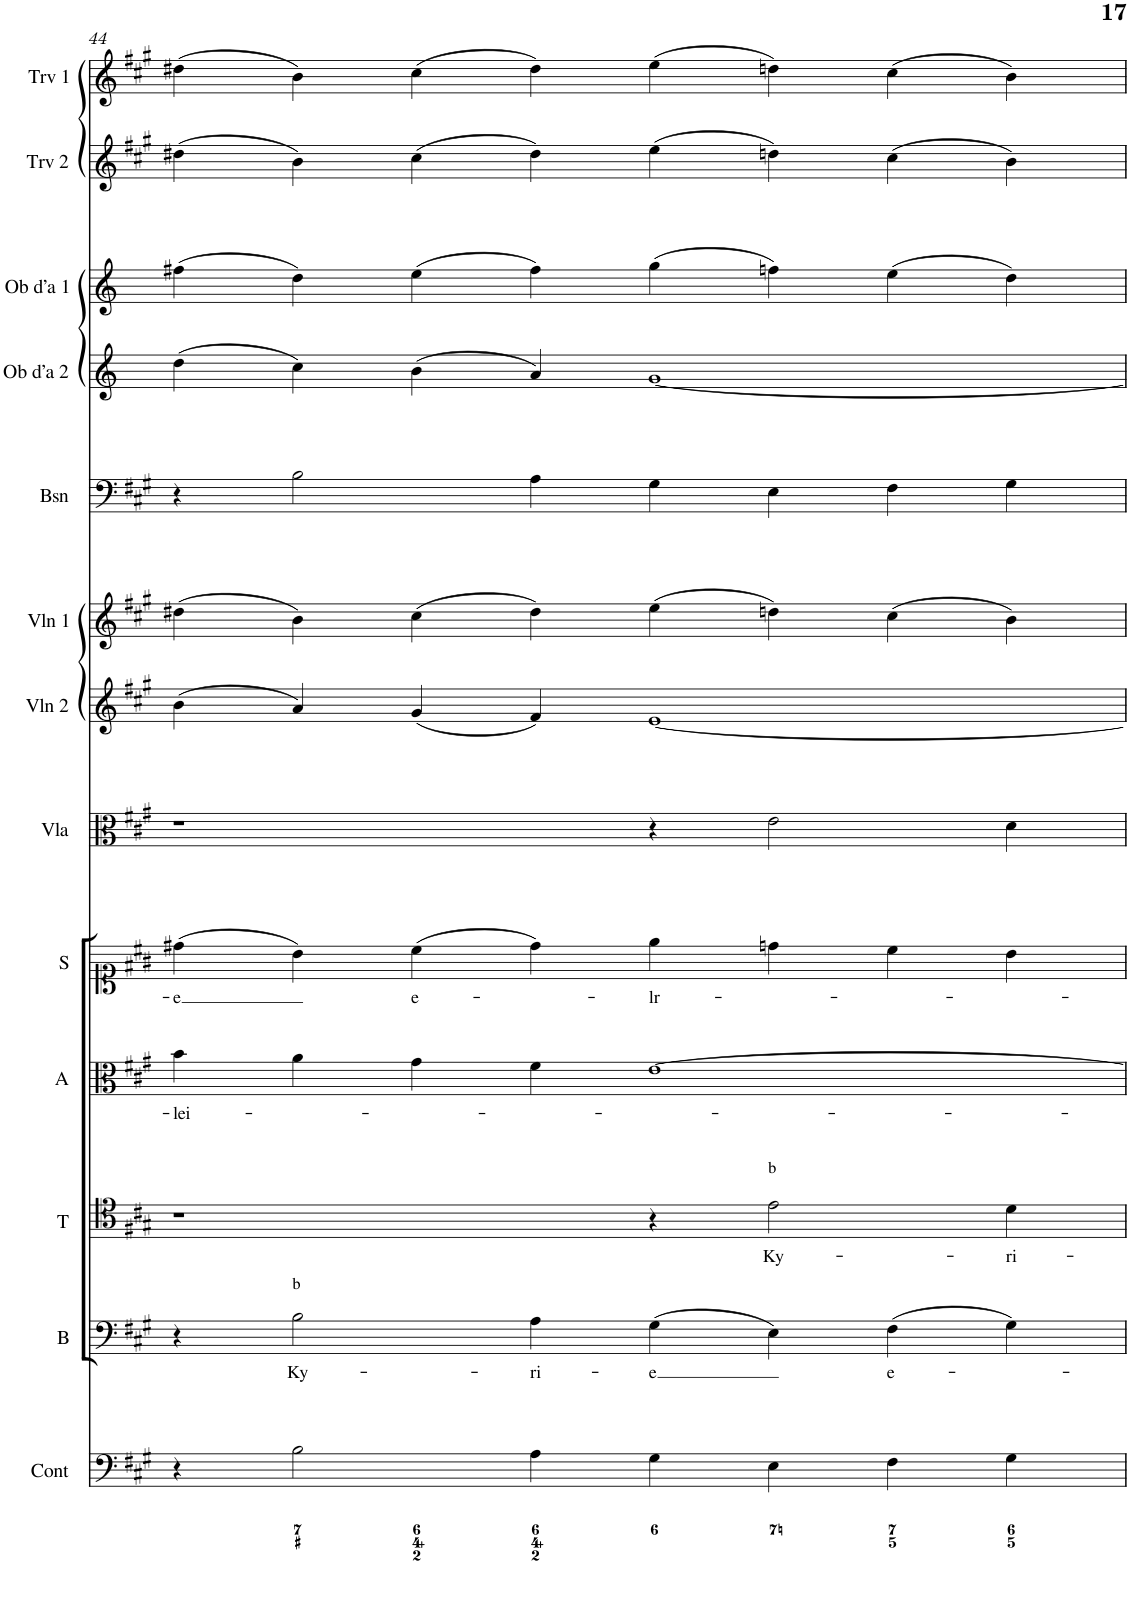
**kern	**kern	**text	**kern	**text	**kern	**text	**kern	**text	**kern	**kern	**kern	**kern	**kern	**kern	**kern	**kern
*part13	*part12	*part12	*part11	*part11	*part10	*part10	*part9	*part9	*part8	*part7	*part6	*part5	*part4	*part3	*part2	*part1
*staff13	*staff12	*staff12	*staff11	*staff11	*staff10	*staff10	*staff9	*staff9	*staff8	*staff7	*staff6	*staff5	*staff4	*staff3	*staff2	*staff1
*I"Continuo	*I"Bass	*	*I"Tenor	*	*I"Alto	*	*I"Soprano	*	*I"Viola	*I"Violin 2	*I"Violin 1	*I"Bassoon	*I"Oboe d’amore 2	*I"Oboe d’amore 1	*I"Traverso 2	*I"Traverso 1
*I'Cont	*I'B	*	*I'T	*	*I'A	*	*I'S	*	*I'Vla	*I'Vln 2	*I'Vln 1	*I'Bsn	*I'Ob d’a 2	*I'Ob d’a 1	*I'Trv 2	*I'Trv 1
!!LO:PB:g=z
*clefF4	*clefF4	*	*clefC4	*	*clefC3	*	*clefC1	*	*clefC3	*clefG2	*clefG2	*clefF4	*clefG2	*clefG2	*clefG2	*clefG2
*	*	*	*	*	*	*	*	*	*	*	*	*	*Trd2c3	*Trd2c3	*	*
*k[f#c#g#]	*k[f#c#g#]	*	*k[f#c#g#]	*	*k[f#c#g#]	*	*k[f#c#g#]	*	*k[f#c#g#]	*k[f#c#g#]	*k[f#c#g#]	*k[f#c#g#]	*k[]	*k[]	*k[f#c#g#]	*k[f#c#g#]
*M4/2	*M4/2	*	*M4/2	*	*M4/2	*	*M4/2	*	*M4/2	*M4/2	*M4/2	*M4/2	*M4/2	*M4/2	*M4/2	*M4/2
*met(c|)	*met(c|)	*	*met(c|)	*	*met(c|)	*	*met(c|)	*	*met(c|)	*met(c|)	*met(c|)	*met(c|)	*met(c|)	*met(c|)	*met(c|)	*met(c|)
=44	=44	=44	=44	=44	=44	=44	=44	=44	=44	=44	=44	=44	=44	=44	=44	=44
!	!	!	!	!	!	!LO:LY:b	!	!LO:LY:b	!	!	!	!	!	!	!	!
4r	4r	.	1r	.	4b\	-lei-	(4dd#X\	-e	1r	(4b\	(4dd#X\	4r	(4dd\	(4ff#X\	(4dd#X\	(4dd#X\
!	!LO:TX:a:t=b	!	!	!	!	!	!	!	!	!	!	!	!	!	!	!
!	!	!LO:LY:b	!	!	!	!	!	!	!	!	!	!	!	!	!	!
2B\	2B\	Ky-	.	.	4a\	.	4b\)	.	.	4a/)	4b\)	2B\	4cc\)	4dd\)	4b\)	4b\)
!	!	!	!	!	!	!	!	!LO:LY:b	!	!	!	!	!	!	!	!
.	.	.	.	.	4g#\	.	(4cc#\	e-	.	(4g#/	(4cc#\	.	(4b\	(4ee\	(4cc#\	(4cc#\
!	!	!LO:LY:b	!	!	!	!	!	!	!	!	!	!	!	!	!	!
4A\	4A\	-ri-	.	.	4f#\	.	4dd#\)	.	.	4f#/)	4dd#\)	4A\	4a/)	4ff#\)	4dd#\)	4dd#\)
!	!	!LO:LY:b	!	!	!	!	!	!LO:LY:b	!	!	!	!	!	!	!	!
4G#\	(4G#\	-e	4r	.	[1e	.	4ee\	-lr-	4r	[1e	(4ee\	4G#\	[1g	(4gg\	(4ee\	(4ee\
!	!	!	!LO:TX:a:t=b	!	!	!	!	!	!	!	!	!	!	!	!	!
!	!	!	!	!LO:LY:b	!	!	!	!	!	!	!	!	!	!	!	!
4E\	4E\)	.	2e\	Ky-	.	.	4ddn\	.	2e\	.	4ddn\)	4E\	.	4ffn\)	4ddn\)	4ddn\)
!	!	!LO:LY:b	!	!	!	!	!	!	!	!	!	!	!	!	!	!
4F#\	(4F#\	e-	.	.	.	.	4cc#\	.	.	.	(4cc#\	4F#\	.	(4ee\	(4cc#\	(4cc#\
!	!	!	!	!LO:LY:b	!	!	!	!	!	!	!	!	!	!	!	!
4G#\	4G#\)	.	4d\	-ri-	.	.	4b\	.	4d\	.	4b\)	4G#\	.	4dd\)	4b\)	4b\)
=	=	=	=	=	=	=	=	=	=	=	=	=	=	=	=	=
*-	*-	*-	*-	*-	*-	*-	*-	*-	*-	*-	*-	*-	*-	*-	*-	*-
